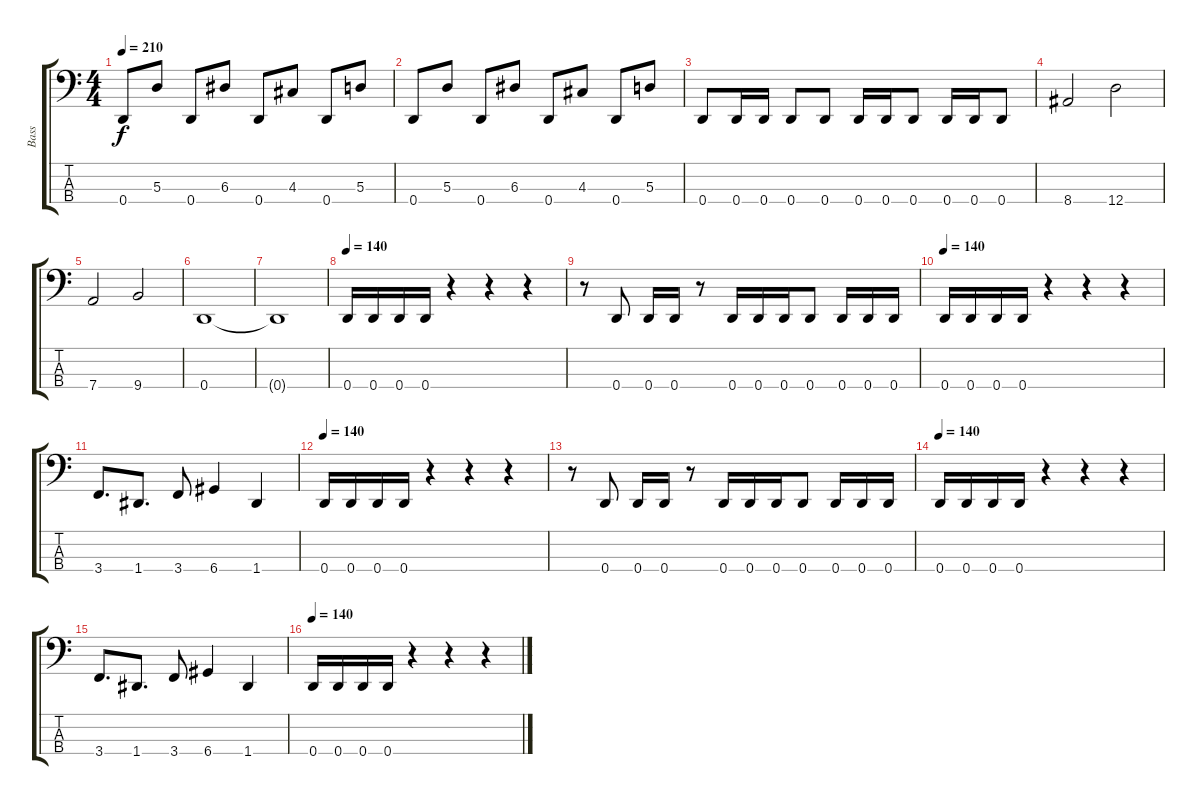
\track ("Bass" "Bass") {instrument electricbasspick}
\staff {score tabs}
\tuning (G2 D2 A1 D1) {hide}
\ts (4 4)
\tempo 210
\clef f4
\ks c
0.4.8{dy f} 5.3.8 0.4.8 6.3.8 0.4.8 4.3.8 0.4.8 5.3.8 |
0.4.8 5.3.8 0.4.8 6.3.8 0.4.8 4.3.8 0.4.8 5.3.8 |
0.4.8 0.4.16 0.4.16 0.4.8 0.4.8 0.4.16 0.4.16 0.4.8 0.4.16 0.4.16 0.4.8 |
8.4.2 12.4.2 |
7.4.2 9.4.2 |
0.4.1 |
0.4{t}.1 |
\tempo 140
0.4.16 0.4.16 0.4.16 0.4.16 r.4 r.4 r.4 |
r.8 0.4.8 0.4.16 0.4.16 r.8 0.4.16 0.4.16 0.4.16 0.4.8 0.4.16 0.4.16 0.4.16 |
\tempo 140
0.4.16 0.4.16 0.4.16 0.4.16 r.4 r.4 r.4 |
3.4.8{d} 1.4.8{d} 3.4.8 6.4.4 1.4.4 |
\tempo 140
0.4.16 0.4.16 0.4.16 0.4.16 r.4 r.4 r.4 |
r.8 0.4.8 0.4.16 0.4.16 r.8 0.4.16 0.4.16 0.4.16 0.4.8 0.4.16 0.4.16 0.4.16 |
\tempo 140
0.4.16 0.4.16 0.4.16 0.4.16 r.4 r.4 r.4 |
3.4.8{d} 1.4.8{d} 3.4.8 6.4.4 1.4.4 |
\tempo 140
0.4.16 0.4.16 0.4.16 0.4.16 r.4 r.4 r.4
